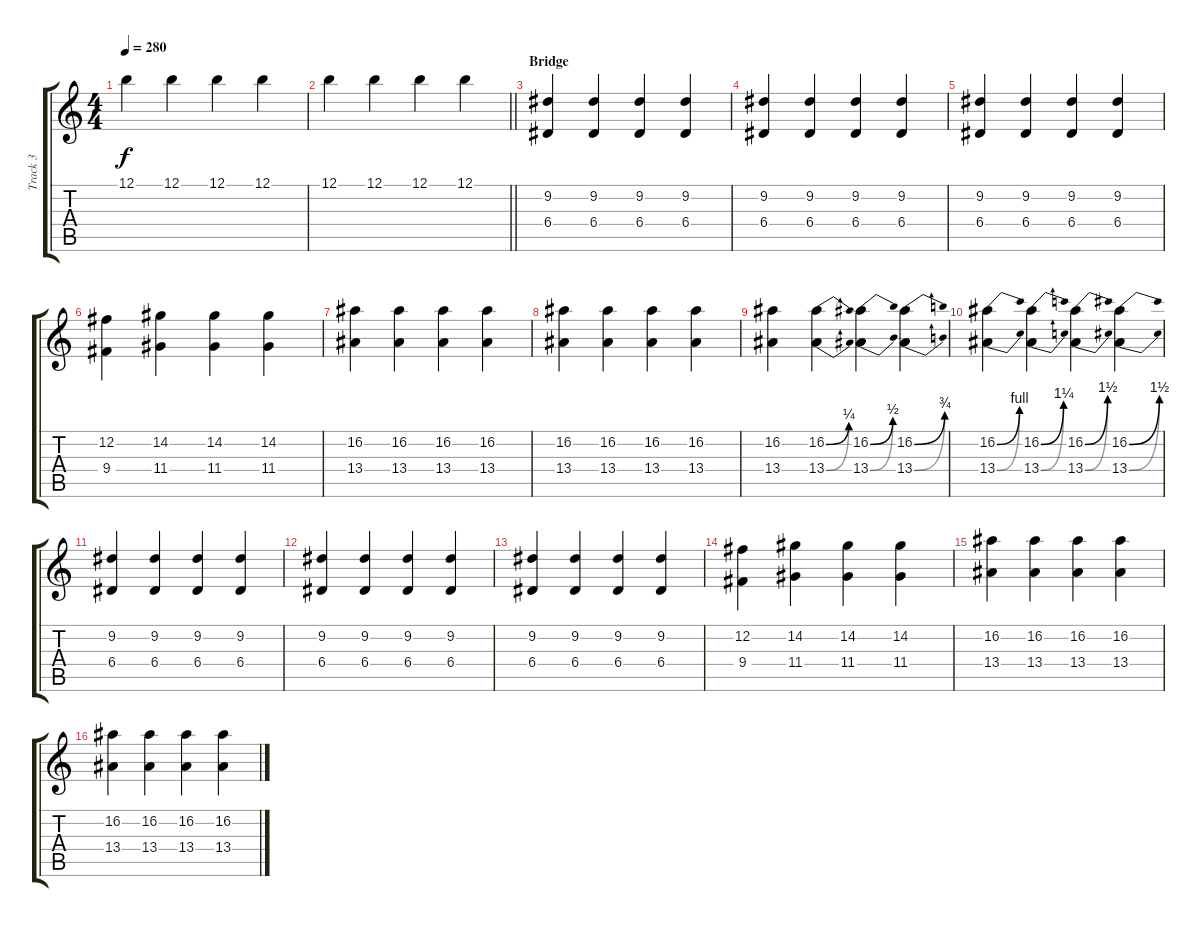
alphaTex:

\track ("Track 3" "Track 3") {instrument distortionguitar}
\staff {score tabs}
\tuning (B3 Gb3 D3 A2 E2 B1) {hide}
\ts (4 4)
\tempo 280
\clef g2
\ks c
12.1.4{dy f} 12.1.4 12.1.4 12.1.4 |
\barLineRight lightlight
12.1.4 12.1.4 12.1.4 12.1.4 |
\section ("" "Bridge")
(9.2 6.4).4 (9.2 6.4).4 (9.2 6.4).4 (9.2 6.4).4 |
(9.2 6.4).4 (9.2 6.4).4 (9.2 6.4).4 (9.2 6.4).4 |
(9.2 6.4).4 (9.2 6.4).4 (9.2 6.4).4 (9.2 6.4).4 |
(12.2 9.4).4 (14.2 11.4).4 (14.2 11.4).4 (14.2 11.4).4 |
(16.2 13.4).4 (16.2 13.4).4 (16.2 13.4).4 (16.2 13.4).4 |
(16.2 13.4).4 (16.2 13.4).4 (16.2 13.4).4 (16.2 13.4).4 |
(16.2 13.4).4 (16.2{be (bend 0 0 60 1)} 13.4{be (bend 0 0 60 1)}).4 (16.2{be (bend 0 0 60 2)} 13.4{be (bend 0 0 60 2)}).4 (16.2{be (bend 0 0 60 3)} 13.4{be (bend 0 0 60 3)}).4 |
(16.2{be (bend 0 0 60 4)} 13.4{be (bend 0 0 60 4)}).4 (16.2{be (bend 0 0 60 5)} 13.4{be (bend 0 0 60 5)}).4 (16.2{be (bend 0 0 60 6)} 13.4{be (bend 0 0 60 6)}).4 (16.2{be (bend 0 0 60 6)} 13.4{be (bend 0 0 60 6)}).4 |
(9.2 6.4).4 (9.2 6.4).4 (9.2 6.4).4 (9.2 6.4).4 |
(9.2 6.4).4 (9.2 6.4).4 (9.2 6.4).4 (9.2 6.4).4 |
(9.2 6.4).4 (9.2 6.4).4 (9.2 6.4).4 (9.2 6.4).4 |
(12.2 9.4).4 (14.2 11.4).4 (14.2 11.4).4 (14.2 11.4).4 |
(16.2 13.4).4 (16.2 13.4).4 (16.2 13.4).4 (16.2 13.4).4 |
(16.2 13.4).4 (16.2 13.4).4 (16.2 13.4).4 (16.2 13.4).4
